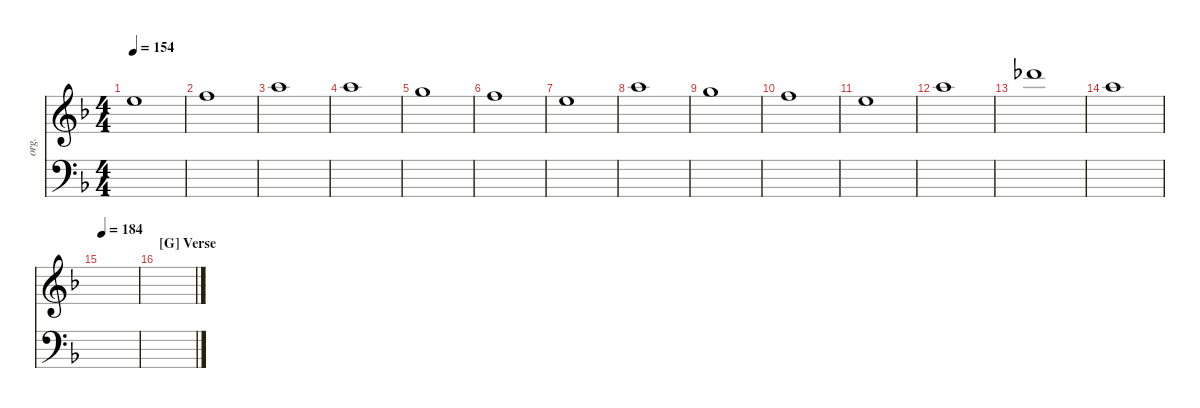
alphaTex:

\defaultSystemsLayout 4
\hideDynamics
\bracketExtendMode nobrackets
\otherSystemsTrackNameOrientation horizontal
\track ("Organ" "org.") {instrument drawbarorgan}
\staff {score}
\tuning (E4 B3 G3 D3 A2 E2)
\ts (4 4)
\tempo 154
\clef g2
\ks dminor
12.1{acc forcenatural}.1{dy ff beam Down} |
13.1{acc forcenatural}.1{beam Down} |
17.1{acc forcenatural}.1{beam Down} |
17.1{acc forcenatural}.1{beam Down} |
15.1{acc forcenatural}.1{beam Down} |
13.1{acc forcenatural}.1{beam Down} |
12.1{acc forcenatural}.1{beam Down} |
17.1{acc forcenatural}.1{beam Down} |
15.1{acc forcenatural}.1{beam Down} |
13.1{acc forcenatural}.1{beam Down} |
12.1{acc forcenatural}.1{beam Down} |
17.1{acc forcenatural}.1{beam Down} |
21.1{acc b}.1{beam Down} |
17.1{acc forcenatural}.1{beam Down} |
\tempo 184
|
\section ("G" "Verse")
\staff {score}
\tuning (G2 D2 A1 E1 B0)
\clef f4
\ottava regular
\simile none
\ks dminor
|
|
|
|
|
|
|
|
|
|
|
|
|
|
|
